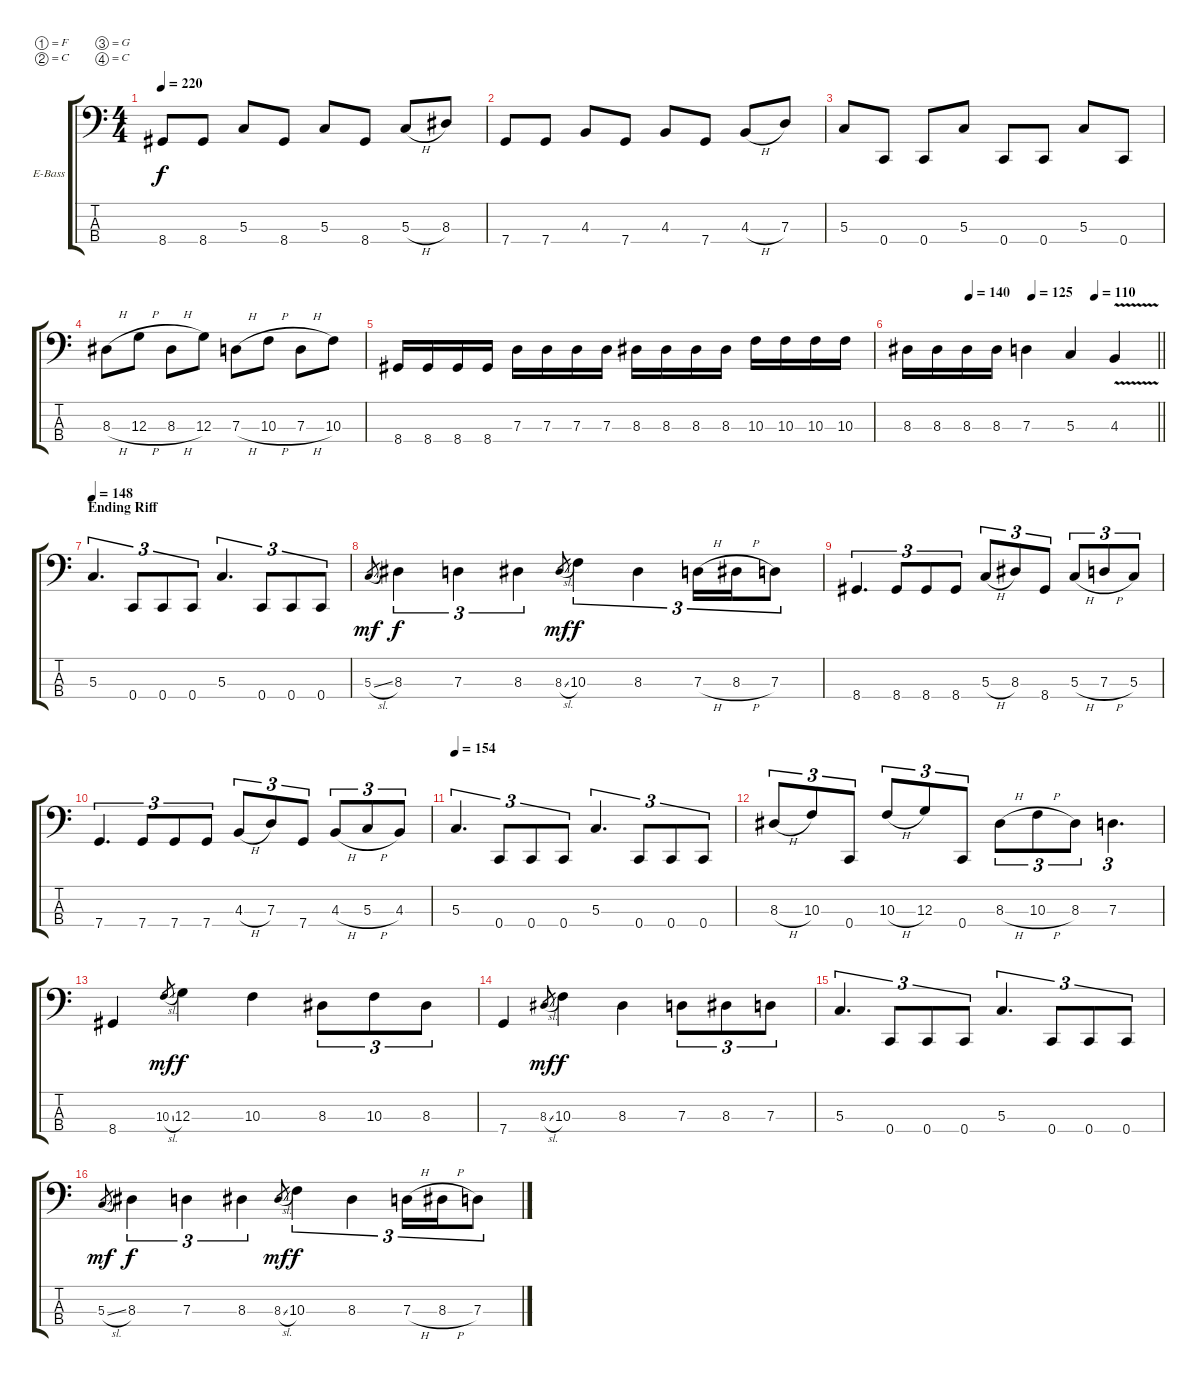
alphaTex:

\bracketExtendMode groupsimilarinstruments
\firstSystemTrackNameOrientation horizontal
\otherSystemsTrackNameOrientation horizontal
\track ("Bass" "E-Bass") {instrument electricbassfinger}
\staff {score tabs}
\tuning (F2 C2 G1 C1)
\ts (4 4)
\tempo 220
\clef f4
\ks c
8.4.8{dy f} 8.4.8 5.3.8 8.4.8 5.3.8 8.4.8 5.3{h}.8 8.3.8 |
7.4.8 7.4.8 4.3.8 7.4.8 4.3.8 7.4.8 4.3{h}.8 7.3.8 |
5.3.8 0.4.8 0.4.8 5.3.8 0.4.8 0.4.8 5.3.8 0.4.8 |
8.3{h}.8 12.3{h}.8 8.3{h}.8 12.3.8 7.3{h}.8 10.3{h}.8 7.3{h}.8 10.3.8 |
8.4.16 8.4.16 8.4.16 8.4.16 7.3.16 7.3.16 7.3.16 7.3.16 8.3.16 8.3.16 8.3.16 8.3.16 10.3.16 10.3.16 10.3.16 10.3.16 |
\tempo (140 0.25)
\tempo (125 0.5)
\tempo (110 0.75)
\barLineRight lightlight
8.3.16 8.3.16 8.3.16 8.3.16 7.3.4 5.3.4 4.3{v}.4 |
\section ("" "Ending Riff")
\tempo 148
5.3.4{d tu (3 2)} 0.4.8{tu (3 2)} 0.4.8{tu (3 2)} 0.4.8{tu (3 2)} 5.3.4{d tu (3 2)} 0.4.8{tu (3 2)} 0.4.8{tu (3 2)} 0.4.8{tu (3 2)} |
5.3{sl}.8{gr dy mf} 8.3.4{tu (3 2) dy f} 7.3.4{tu (3 2)} 8.3.4{tu (3 2)} 8.3{sl}.8{gr dy mf} 10.3.4{tu (3 2) dy f} 8.3.4{tu (3 2)} 7.3{h}.16{tu (3 2)} 8.3{h}.16{tu (3 2)} 7.3.8{tu (3 2)} |
8.4.4{d tu (3 2)} 8.4.8{tu (3 2)} 8.4.8{tu (3 2)} 8.4.8{tu (3 2)} 5.3{h}.8{tu (3 2)} 8.3.8{tu (3 2)} 8.4.8{tu (3 2)} 5.3{h}.8{tu (3 2)} 7.3{h}.8{tu (3 2)} 5.3.8{tu (3 2)} |
7.4.4{d tu (3 2)} 7.4.8{tu (3 2)} 7.4.8{tu (3 2)} 7.4.8{tu (3 2)} 4.3{h}.8{tu (3 2)} 7.3.8{tu (3 2)} 7.4.8{tu (3 2)} 4.3{h}.8{tu (3 2)} 5.3{h}.8{tu (3 2)} 4.3.8{tu (3 2)} |
\tempo 154
5.3.4{d tu (3 2)} 0.4.8{tu (3 2)} 0.4.8{tu (3 2)} 0.4.8{tu (3 2)} 5.3.4{d tu (3 2)} 0.4.8{tu (3 2)} 0.4.8{tu (3 2)} 0.4.8{tu (3 2)} |
8.3{h}.8{tu (3 2)} 10.3.8{tu (3 2)} 0.4.8{tu (3 2)} 10.3{h}.8{tu (3 2)} 12.3.8{tu (3 2)} 0.4.8{tu (3 2)} 8.3{h}.8{tu (3 2)} 10.3{h}.8{tu (3 2)} 8.3.8{tu (3 2)} 7.3.4{d tu (3 2)} |
8.4.4 10.3{sl}.8{gr dy mf} 12.3.4{dy f} 10.3.4 8.3.8{tu (3 2)} 10.3.8{tu (3 2)} 8.3.8{tu (3 2)} |
7.4.4 8.3{sl}.8{gr dy mf} 10.3.4{dy f} 8.3.4 7.3.8{tu (3 2)} 8.3.8{tu (3 2)} 7.3.8{tu (3 2)} |
5.3.4{d tu (3 2)} 0.4.8{tu (3 2)} 0.4.8{tu (3 2)} 0.4.8{tu (3 2)} 5.3.4{d tu (3 2)} 0.4.8{tu (3 2)} 0.4.8{tu (3 2)} 0.4.8{tu (3 2)} |
5.3{sl}.8{gr dy mf} 8.3.4{tu (3 2) dy f} 7.3.4{tu (3 2)} 8.3.4{tu (3 2)} 8.3{sl}.8{gr dy mf} 10.3.4{tu (3 2) dy f} 8.3.4{tu (3 2)} 7.3{h}.16{tu (3 2)} 8.3{h}.16{tu (3 2)} 7.3.8{tu (3 2)}
